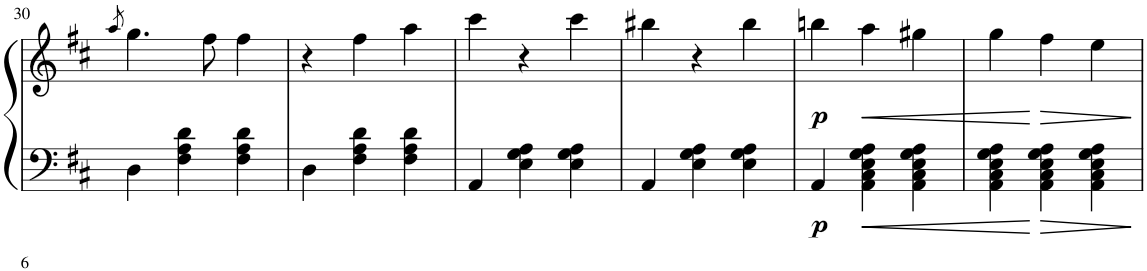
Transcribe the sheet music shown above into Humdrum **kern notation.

**kern	**dynam	**kern	**dynam
*part2	*part2	*part1	*part1
*staff2	*staff2	*staff1	*staff1
*I"Piano, La Diva	*	*I"Piano, Entracte 2	*
!!LO:PB:g=z
*clefF4	*	*clefG2	*
*k[f#c#]	*	*k[f#c#]	*
*M3/4	*	*M3/4	*
=30	=30	=30	=30
.	.	8qaa/	.
4D\	.	4.gg\	.
4F#\ 4A\ 4d\	.	.	.
.	.	8ff#\	.
4F#\ 4A\ 4d\	.	4ff#\	.
=31	=31	=31	=31
4D\	.	4r	.
4F#\ 4A\ 4d\	.	4ff#\	.
4F#\ 4A\ 4d\	.	4aa\	.
=32	=32	=32	=32
4AA/	.	4ccc#\	.
4E\ 4G\ 4A\	.	4r	.
4E\ 4G\ 4A\	.	4ccc#\	.
=33	=33	=33	=33
4AA/	.	4bb#X\	.
4E\ 4G\ 4A\	.	4r	.
4E\ 4G\ 4A\	.	4bb#\	.
=34	=34	=34	=34
!	!LO:DY:b	!	!LO:DY:b
4AA/	p	4bbn\	p
!	!LO:HP:b	!	!LO:HP:b
4AA\ 4C#\ 4E\ 4G\ 4A\	<	4aa\	<
4AA\ 4C#\ 4E\ 4G\ 4A\	.	4gg#X\	.
=35	=35	=35	=35
4AA\ 4C#\ 4E\ 4G\ 4A\	.	4gg\	.
!	!LO:HP:n=1:b	!	!LO:HP:n=1:b
4AA\ 4C#\ 4E\ 4G\ 4A\	[ >	4ff#\	[ >
4AA\ 4C#\ 4E\ 4G\ 4A\	.	4ee\	.
.	]	.	]
=	=	=	=
*-	*-	*-	*-
